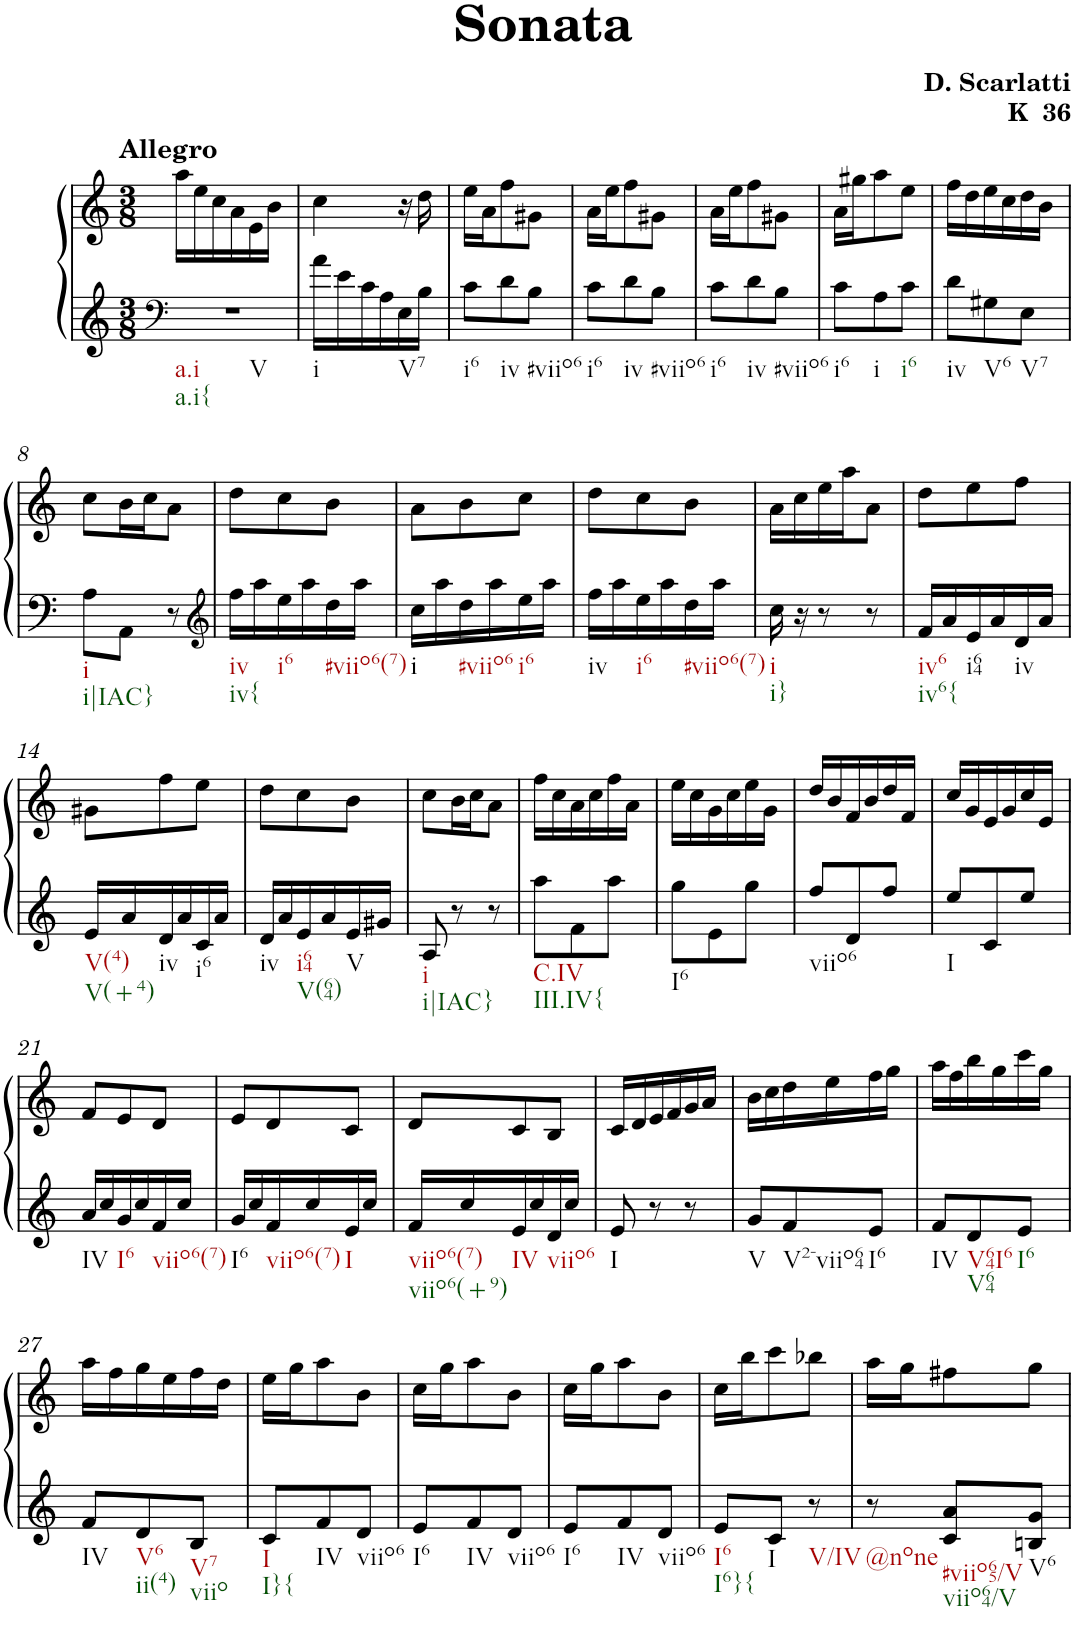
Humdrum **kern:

**kern	**kern
*part1	*part1
*staff2	*staff1
*I"Piano	*
*I'Pno	*
*clefF4	*clefG2
*k[]	*k[]
*M3/8	*M3/8
=1	=1
!	!LO:TX:a:B:t=Allegro
!LO:TX:b:t=a.i	!
!LO:TX:b:t=a.i{	!
!LO:TX:b:t=V	!
4.r	16aa\LL
.	16ee\
.	16cc\
.	16a\
.	16e\
.	16b\JJ
=2	=2
!LO:TX:b:t=i	!
16a\LL	4cc\
16e\	.
16c\	.
16A\	.
!LO:TX:b:t=V7	!
16E\	16r
16B\JJ	16dd\
=3	=3
!LO:TX:b:t=i6	!
8c\L	16ee\LL
.	16a\J
!LO:TX:b:t=iv	!
8d\	8ff\
!LO:TX:b:t=#viio6	!
8B\J	8g#X\J
=4	=4
!LO:TX:b:t=i6	!
8c\L	16a\LL
.	16ee\J
!LO:TX:b:t=iv	!
8d\	8ff\
!LO:TX:b:t=#viio6	!
8B\J	8g#X\J
=5	=5
!LO:TX:b:t=i6	!
8c\L	16a\LL
.	16ee\J
!LO:TX:b:t=iv	!
8d\	8ff\
!LO:TX:b:t=#viio6	!
8B\J	8g#X\J
=6	=6
!LO:TX:b:t=i6	!
8c\L	16a\LL
.	16gg#X\J
!LO:TX:b:t=i	!
8A\	8aa\
!LO:TX:b:t=i6	!
8c\J	8ee\J
=7	=7
!LO:TX:b:t=iv	!
8d\L	16ff\LL
.	16dd\
!LO:TX:b:t=V6	!
8G#X\	16ee\
.	16cc\
!LO:TX:b:t=V7	!
8E\J	16dd\
.	16b\JJ
!!LO:LB:g=z
=8	=8
!LO:TX:b:t=i	!
!LO:TX:b:t=i|IAC}	!
8A\L	8cc\L
8AA\J	16b\L
.	16cc\J
8r	8a\J
=9	=9
*clefG2	*
!LO:TX:b:t=iv	!
!LO:TX:b:t=iv{	!
16ff\LL	8dd\L
16aa\	.
!LO:TX:b:t=i6	!
16ee\	8cc\
16aa\	.
!LO:TX:b:t=#viio6(7)	!
16dd\	8b\J
16aa\JJ	.
=10	=10
!LO:TX:b:t=i	!
16cc\LL	8a\L
16aa\	.
!LO:TX:b:t=#viio6	!
16dd\	8b\
16aa\	.
!LO:TX:b:t=i6	!
16ee\	8cc\J
16aa\JJ	.
=11	=11
!LO:TX:b:t=iv	!
16ff\LL	8dd\L
16aa\	.
!LO:TX:b:t=i6	!
16ee\	8cc\
16aa\	.
!LO:TX:b:t=#viio6(7)	!
16dd\	8b\J
16aa\JJ	.
=12	=12
!LO:TX:b:t=i	!
!LO:TX:b:t=i}	!
16cc\	16a\LL
16r	16cc\
8r	16ee\
.	16aa\J
8r	8a\J
=13	=13
!LO:TX:b:t=iv6	!
!LO:TX:b:t=iv6{	!
16f/LL	8dd\L
16a/	.
!LO:TX:b:t=i64	!
16e/	8ee\
16a/	.
!LO:TX:b:t=iv	!
16d/	8ff\J
16a/JJ	.
!!LO:LB:g=z
=14	=14
!LO:TX:b:t=V(4)	!
!LO:TX:b:t=V(+4)	!
16e/LL	8g#X\L
16a/	.
!LO:TX:b:t=iv	!
16d/	8ff\
16a/	.
!LO:TX:b:t=i6	!
16c/	8ee\J
16a/JJ	.
=15	=15
!LO:TX:b:t=iv	!
16d/LL	8dd\L
16a/	.
!LO:TX:b:t=i64	!
!LO:TX:b:t=V(64)	!
16e/	8cc\
16a/	.
!LO:TX:b:t=V	!
16e/	8b\J
16g#X/JJ	.
=16	=16
!LO:TX:b:t=i	!
!LO:TX:b:t=i|IAC}	!
8A/	8cc\L
8r	16b\L
.	16cc\J
8r	8a\J
=17	=17
!LO:TX:b:t=C.IV	!
!LO:TX:b:t=III.IV{	!
8aa\L	16ff\LL
.	16cc\
8f\	16a\
.	16cc\
8aa\J	16ff\
.	16a\JJ
=18	=18
!LO:TX:b:t=I6	!
8gg\L	16ee\LL
.	16cc\
8e\	16g\
.	16cc\
8gg\J	16ee\
.	16g\JJ
=19	=19
!LO:TX:b:t=viio6	!
8ff/L	16dd/LL
.	16b/
8d/	16f/
.	16b/
8ff/J	16dd/
.	16f/JJ
=20	=20
!LO:TX:b:t=I	!
8ee/L	16cc/LL
.	16g/
8c/	16e/
.	16g/
8ee/J	16cc/
.	16e/JJ
!!LO:LB:g=z
=21	=21
!LO:TX:b:t=IV	!
16a/LL	8f/L
16cc/	.
!LO:TX:b:t=I6	!
16g/	8e/
16cc/	.
!LO:TX:b:t=viio6(7)	!
16f/	8d/J
16cc/JJ	.
=22	=22
!LO:TX:b:t=I6	!
16g/LL	8e/L
16cc/	.
!LO:TX:b:t=viio6(7)	!
16f/	8d/
16cc/	.
!LO:TX:b:t=I	!
16e/	8c/J
16cc/JJ	.
=23	=23
!LO:TX:b:t=viio6(7)	!
!LO:TX:b:t=viio6(+9)	!
16f/LL	8d/L
16cc/	.
!LO:TX:b:t=IV	!
16e/	8c/
16cc/	.
!LO:TX:b:t=viio6	!
16d/	8B/J
16cc/JJ	.
=24	=24
!LO:TX:b:t=I	!
8e/	16c/LL
.	16d/
8r	16e/
.	16f/
8r	16g/
.	16a/JJ
=25	=25
!LO:TX:b:t=V	!
8g/L	16b\LL
.	16cc\
!LO:TX:b:t=V2-viio64	!
8f/	16dd\
.	16ee\
!LO:TX:b:t=I6	!
8e/J	16ff\
.	16gg\JJ
=26	=26
!LO:TX:b:t=IV	!
8f/L	16aa\LL
.	16ff\
!LO:TX:b:t=V64I6	!
!LO:TX:b:t=V64	!
8d/	16bb\
.	16gg\
!LO:TX:b:t=I6	!
8e/J	16ccc\
.	16gg\JJ
!!LO:LB:g=z
=27	=27
!LO:TX:b:t=IV	!
8f/L	16aa\LL
.	16ff\
!LO:TX:b:t=V6	!
!LO:TX:b:t=ii(4)	!
8d/	16gg\
.	16ee\
!LO:TX:b:t=V7	!
!LO:TX:b:t=viio	!
8B/J	16ff\
.	16dd\JJ
=28	=28
!LO:TX:b:t=I	!
!LO:TX:b:t=I}{	!
8c/L	16ee\LL
.	16gg\J
!LO:TX:b:t=IV	!
8f/	8aa\
!LO:TX:b:t=viio6	!
8d/J	8b\J
=29	=29
!LO:TX:b:t=I6	!
8e/L	16cc\LL
.	16gg\J
!LO:TX:b:t=IV	!
8f/	8aa\
!LO:TX:b:t=viio6	!
8d/J	8b\J
=30	=30
!LO:TX:b:t=I6	!
8e/L	16cc\LL
.	16gg\J
!LO:TX:b:t=IV	!
8f/	8aa\
!LO:TX:b:t=viio6	!
8d/J	8b\J
=31	=31
!LO:TX:b:t=I6	!
!LO:TX:b:t=I6}{	!
8e/L	16cc\LL
.	16bb\J
!LO:TX:b:t=I	!
8c/J	8ccc\
!LO:TX:b:t=V/IV	!
8r	8bb-X\J
=32	=32
!LO:TX:b:t=@none	!
8r	16aa\LL
.	16gg\J
!LO:TX:b:t=#viio65/V	!
!LO:TX:b:t=viio64/V	!
8c/ 8a/L	8ff#X\
!LO:TX:b:t=V6	!
8Bn/ 8g/J	8gg\J
=	=
*-	*-
